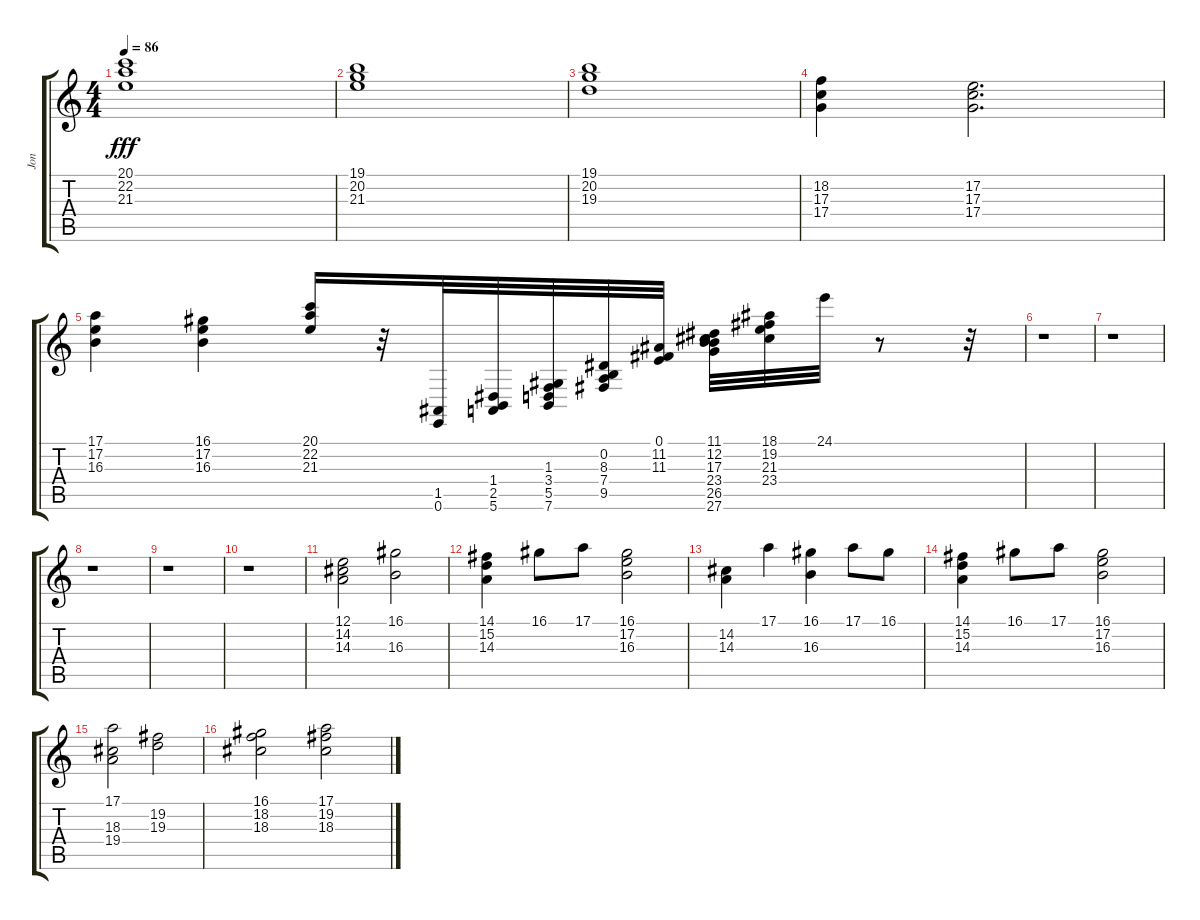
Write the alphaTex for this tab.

\track ("Jon" "Jon") {instrument rockorgan}
\staff {score tabs}
\tuning (E4 B3 G3 D3 A2 E2) {hide}
\ts (4 4)
\tempo 86
\clef g2
\ks c
(20.1 22.2 21.3).1{dy fff} |
(19.1 20.2 21.3).1 |
(19.1 20.2 19.3).1 |
(18.2 17.3 17.4).4 (17.2 17.3 17.4).2{d} |
(17.1 17.2 16.3).4 (16.1 17.2 16.3).4 (20.1 22.2 21.3).16 r.32 (1.5 0.6).32 (1.4 2.5 5.6).32 (1.3 3.4 5.5 7.6).32 (0.2 8.3 7.4 9.5).32 (0.1 11.2 11.3).32 (11.1 12.2 17.3 23.4 26.5 27.6).32 (18.1 19.2 21.3 23.4).32 24.1.32 r.8 r.32 |
r.1 |
r.1 |
r.1 |
r.1 |
r.1 |
(12.1 14.2 14.3).2{volume 12} (16.1 16.3).2 |
(14.1 15.2 14.3).4 16.1.8 17.1.8 (16.1 17.2 16.3).2 |
(14.2 14.3).4 17.1.4 (16.1 16.3).4 17.1.8 16.1.8 |
(14.1 15.2 14.3).4 16.1.8 17.1.8 (16.1 17.2 16.3).2 |
(17.1 18.3 19.4).2 (19.2 19.3).2 |
(16.1 18.2 18.3).2 (17.1 19.2 18.3).2
